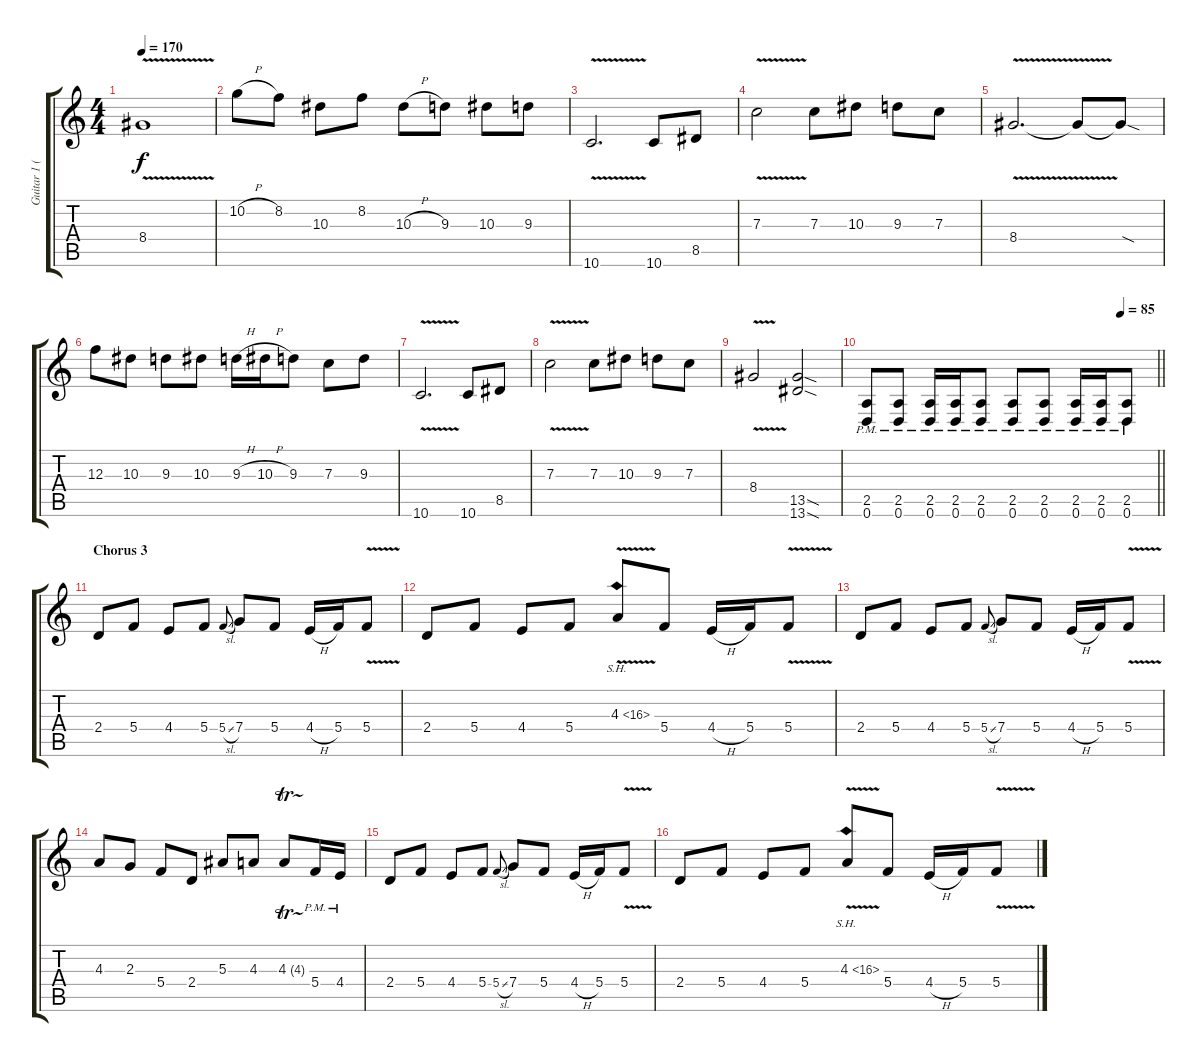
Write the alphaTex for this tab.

\track ("Guitar 1 (Distortion)" "Guitar 1 (") {instrument distortionguitar}
\staff {score tabs}
\tuning (D4 A3 F3 C3 G2 D2) {hide}
\ts (4 4)
\tempo 170
\clef g2
\ks c
8.4{v}.1{dy f} |
10.2{h}.8 8.2.8 10.3.8 8.2.8 10.3{h}.8 9.3.8 10.3.8 9.3.8 |
10.6{v}.2{d} 10.6.8 8.5.8 |
7.3{v}.2 7.3.8 10.3.8 9.3.8 7.3.8 |
8.4{v}.2{d} 8.4{t}.8 8.4{sod t}.8 |
12.3.8 10.3.8 9.3.8 10.3.8 9.3{h}.16 10.3{h}.16 9.3.8 7.3.8 9.3.8 |
10.6{v}.2{d} 10.6.8 8.5.8 |
7.3{v}.2 7.3.8 10.3.8 9.3.8 7.3.8 |
8.4{v}.2 (13.5{sod} 13.6{sod}).2 |
\tempo (85 0.875)
\barLineRight lightlight
(2.5{pm} 0.6{pm}).8 (2.5{pm} 0.6{pm}).8 (2.5{pm} 0.6{pm}).16 (2.5{pm} 0.6{pm}).16 (2.5{pm} 0.6{pm}).8 (2.5{pm} 0.6{pm}).8 (2.5{pm} 0.6{pm}).8 (2.5{pm} 0.6{pm}).16 (2.5{pm} 0.6{pm}).16 (2.5{pm} 0.6{pm}).8 |
\section ("" "Chorus 3")
2.4.8 5.4.8 4.4.8 5.4.8 5.4{sl}.8{gr onbeat} 7.4.8 5.4.8 4.4{h}.16 5.4.16 5.4{v}.8 |
2.4.8 5.4.8 4.4.8 5.4.8 4.3{sh 12 v}.8 5.4.8 4.4{h}.16 5.4.16 5.4{v}.8 |
2.4.8 5.4.8 4.4.8 5.4.8 5.4{sl}.8{gr onbeat} 7.4.8 5.4.8 4.4{h}.16 5.4.16 5.4{v}.8 |
4.3.8 2.3.8 5.4.8 2.4.8 5.3.8 4.3.8 4.3{tr (4 64)}.8 5.4{pm}.16 4.4{pm}.16 |
2.4.8 5.4.8 4.4.8 5.4.8 5.4{sl}.8{gr onbeat} 7.4.8 5.4.8 4.4{h}.16 5.4.16 5.4{v}.8 |
2.4.8 5.4.8 4.4.8 5.4.8 4.3{sh 12 v}.8 5.4.8 4.4{h}.16 5.4.16 5.4{v}.8
